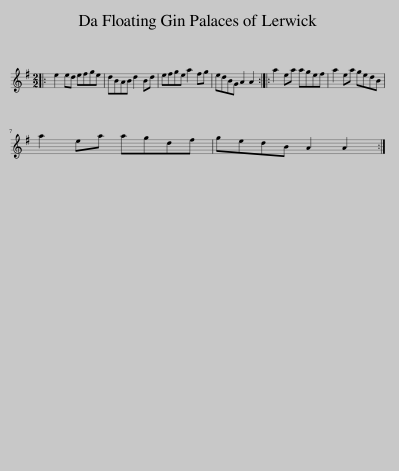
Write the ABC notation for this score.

X:1
L:1/8
M:2/2
I:linebreak $
K:G
V:1 treble
V:1
|: e2 ed efge | dBAB d2 Bd | efge a2 fg | edBG A2 A2 :: a2 ea agef | %5
 a2 ea gedB |$ a2 ea agdf | gedB A2 A2 :| %8
